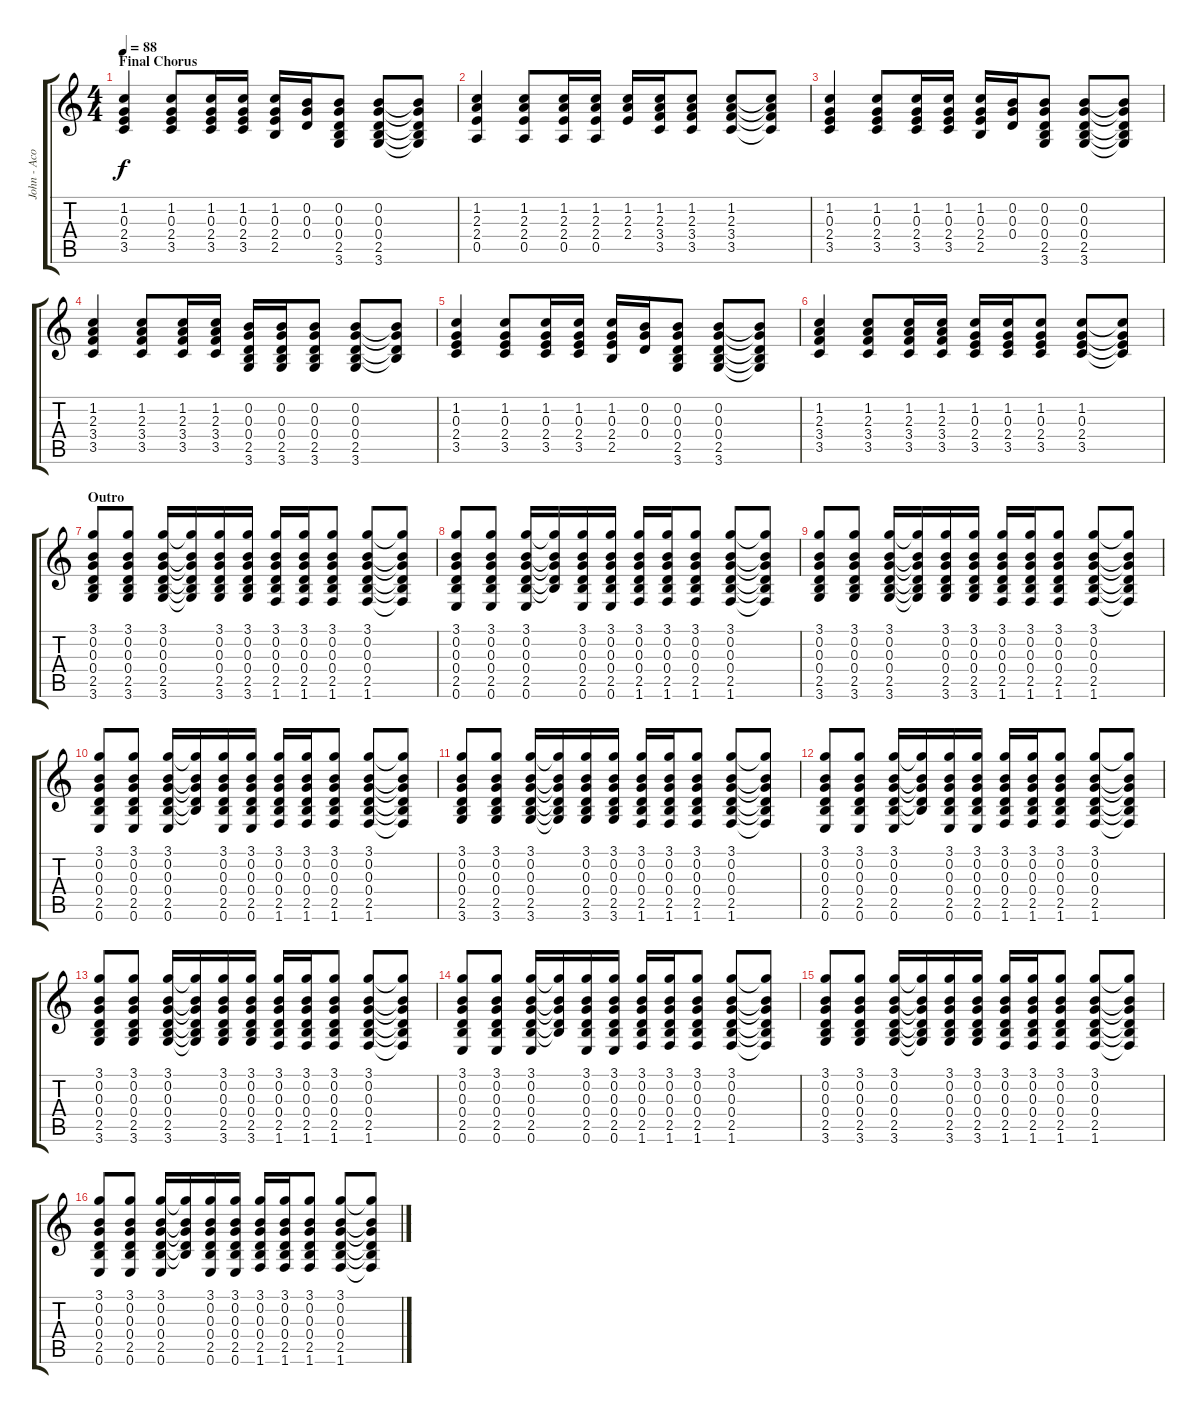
\track ("John - Acoustic" "John - Aco") {instrument acousticguitarsteel}
\staff {score tabs}
\tuning (E4 B3 G3 D3 A2 E2) {hide}
\ts (4 4)
\section ("" "Final Chorus")
\tempo 88
\clef g2
\ks c
(1.2 0.3 2.4 3.5).4{dy f} (1.2 0.3 2.4 3.5).8 (1.2 0.3 2.4 3.5).16 (1.2 0.3 2.4 3.5).16 (1.2 0.3 2.4 2.5).16 (0.2 0.3 0.4).16 (0.2 0.3 0.4 2.5 3.6).8 (0.2 0.3 0.4 2.5 3.6).8 (0.2{t} 0.3{t} 0.4{t} 2.5{t} 3.6{t}).8 |
(1.2 2.3 2.4 0.5).4 (1.2 2.3 2.4 0.5).8 (1.2 2.3 2.4 0.5).16 (1.2 2.3 2.4 0.5).16 (1.2 2.3 2.4).16 (1.2 2.3 3.4 3.5).16 (1.2 2.3 3.4 3.5).8 (1.2 2.3 3.4 3.5).8 (1.2{t} 2.3{t} 3.4{t} 3.5{t}).8 |
(1.2 0.3 2.4 3.5).4 (1.2 0.3 2.4 3.5).8 (1.2 0.3 2.4 3.5).16 (1.2 0.3 2.4 3.5).16 (1.2 0.3 2.4 2.5).16 (0.2 0.3 0.4).16 (0.2 0.3 0.4 2.5 3.6).8 (0.2 0.3 0.4 2.5 3.6).8 (0.2{t} 0.3{t} 0.4{t} 2.5{t} 3.6{t}).8 |
(1.2 2.3 3.4 3.5).4 (1.2 2.3 3.4 3.5).8 (1.2 2.3 3.4 3.5).16 (1.2 2.3 3.4 3.5).16 (0.2 0.3 0.4 2.5 3.6).16 (0.2 0.3 0.4 2.5 3.6).16 (0.2 0.3 0.4 2.5 3.6).8 (0.2 0.3 0.4 2.5 3.6).8 (0.2{t} 0.3{t} 0.4{t} 2.5{t}).8 |
(1.2 0.3 2.4 3.5).4 (1.2 0.3 2.4 3.5).8 (1.2 0.3 2.4 3.5).16 (1.2 0.3 2.4 3.5).16 (1.2 0.3 2.4 2.5).16 (0.2 0.3 0.4).16 (0.2 0.3 0.4 2.5 3.6).8 (0.2 0.3 0.4 2.5 3.6).8 (0.2{t} 0.3{t} 0.4{t} 2.5{t} 3.6{t}).8 |
(1.2 2.3 3.4 3.5).4 (1.2 2.3 3.4 3.5).8 (1.2 2.3 3.4 3.5).16 (1.2 2.3 3.4 3.5).16 (1.2 0.3 2.4 3.5).16 (1.2 0.3 2.4 3.5).16 (1.2 0.3 2.4 3.5).8 (1.2 0.3 2.4 3.5).8 (1.2{t} 0.3{t} 2.4{t} 3.5{t}).8 |
\section ("" "Outro")
(3.1 0.2 0.3 0.4 2.5 3.6).8 (3.1 0.2 0.3 0.4 2.5 3.6).8 (3.1 0.2 0.3 0.4 2.5 3.6).16 (3.1{t} 0.2{t} 0.3{t} 0.4{t} 2.5{t} 3.6{t}).16 (3.1 0.2 0.3 0.4 2.5 3.6).16 (3.1 0.2 0.3 0.4 2.5 3.6).16 (3.1 0.2 0.3 0.4 2.5 1.6).16 (3.1 0.2 0.3 0.4 2.5 1.6).16 (3.1 0.2 0.3 0.4 2.5 1.6).8 (3.1 0.2 0.3 0.4 2.5 1.6).8 (3.1{t} 0.2{t} 0.3{t} 0.4{t} 2.5{t} 1.6{t}).8 |
(3.1 0.2 0.3 0.4 2.5 0.6).8 (3.1 0.2 0.3 0.4 2.5 0.6).8 (3.1 0.2 0.3 0.4 2.5 0.6).16 (3.1{t} 0.2{t} 0.3{t} 0.4{t} 2.5{t}).16 (3.1 0.2 0.3 0.4 2.5 0.6).16 (3.1 0.2 0.3 0.4 2.5 0.6).16 (3.1 0.2 0.3 0.4 2.5 1.6).16 (3.1 0.2 0.3 0.4 2.5 1.6).16 (3.1 0.2 0.3 0.4 2.5 1.6).8 (3.1 0.2 0.3 0.4 2.5 1.6).8 (3.1{t} 0.2{t} 0.3{t} 0.4{t} 2.5{t} 1.6{t}).8 |
(3.1 0.2 0.3 0.4 2.5 3.6).8 (3.1 0.2 0.3 0.4 2.5 3.6).8 (3.1 0.2 0.3 0.4 2.5 3.6).16 (3.1{t} 0.2{t} 0.3{t} 0.4{t} 2.5{t} 3.6{t}).16 (3.1 0.2 0.3 0.4 2.5 3.6).16 (3.1 0.2 0.3 0.4 2.5 3.6).16 (3.1 0.2 0.3 0.4 2.5 1.6).16 (3.1 0.2 0.3 0.4 2.5 1.6).16 (3.1 0.2 0.3 0.4 2.5 1.6).8 (3.1 0.2 0.3 0.4 2.5 1.6).8 (3.1{t} 0.2{t} 0.3{t} 0.4{t} 2.5{t} 1.6{t}).8 |
(3.1 0.2 0.3 0.4 2.5 0.6).8 (3.1 0.2 0.3 0.4 2.5 0.6).8 (3.1 0.2 0.3 0.4 2.5 0.6).16 (3.1{t} 0.2{t} 0.3{t} 0.4{t} 2.5{t}).16 (3.1 0.2 0.3 0.4 2.5 0.6).16 (3.1 0.2 0.3 0.4 2.5 0.6).16 (3.1 0.2 0.3 0.4 2.5 1.6).16 (3.1 0.2 0.3 0.4 2.5 1.6).16 (3.1 0.2 0.3 0.4 2.5 1.6).8 (3.1 0.2 0.3 0.4 2.5 1.6).8 (3.1{t} 0.2{t} 0.3{t} 0.4{t} 2.5{t} 1.6{t}).8 |
(3.1 0.2 0.3 0.4 2.5 3.6).8 (3.1 0.2 0.3 0.4 2.5 3.6).8 (3.1 0.2 0.3 0.4 2.5 3.6).16 (3.1{t} 0.2{t} 0.3{t} 0.4{t} 2.5{t} 3.6{t}).16 (3.1 0.2 0.3 0.4 2.5 3.6).16 (3.1 0.2 0.3 0.4 2.5 3.6).16 (3.1 0.2 0.3 0.4 2.5 1.6).16 (3.1 0.2 0.3 0.4 2.5 1.6).16 (3.1 0.2 0.3 0.4 2.5 1.6).8 (3.1 0.2 0.3 0.4 2.5 1.6).8 (3.1{t} 0.2{t} 0.3{t} 0.4{t} 2.5{t} 1.6{t}).8 |
(3.1 0.2 0.3 0.4 2.5 0.6).8 (3.1 0.2 0.3 0.4 2.5 0.6).8 (3.1 0.2 0.3 0.4 2.5 0.6).16 (3.1{t} 0.2{t} 0.3{t} 0.4{t} 2.5{t}).16 (3.1 0.2 0.3 0.4 2.5 0.6).16 (3.1 0.2 0.3 0.4 2.5 0.6).16 (3.1 0.2 0.3 0.4 2.5 1.6).16 (3.1 0.2 0.3 0.4 2.5 1.6).16 (3.1 0.2 0.3 0.4 2.5 1.6).8 (3.1 0.2 0.3 0.4 2.5 1.6).8 (3.1{t} 0.2{t} 0.3{t} 0.4{t} 2.5{t} 1.6{t}).8 |
(3.1 0.2 0.3 0.4 2.5 3.6).8 (3.1 0.2 0.3 0.4 2.5 3.6).8 (3.1 0.2 0.3 0.4 2.5 3.6).16 (3.1{t} 0.2{t} 0.3{t} 0.4{t} 2.5{t} 3.6{t}).16 (3.1 0.2 0.3 0.4 2.5 3.6).16 (3.1 0.2 0.3 0.4 2.5 3.6).16 (3.1 0.2 0.3 0.4 2.5 1.6).16 (3.1 0.2 0.3 0.4 2.5 1.6).16 (3.1 0.2 0.3 0.4 2.5 1.6).8 (3.1 0.2 0.3 0.4 2.5 1.6).8 (3.1{t} 0.2{t} 0.3{t} 0.4{t} 2.5{t} 1.6{t}).8 |
(3.1 0.2 0.3 0.4 2.5 0.6).8 (3.1 0.2 0.3 0.4 2.5 0.6).8 (3.1 0.2 0.3 0.4 2.5 0.6).16 (3.1{t} 0.2{t} 0.3{t} 0.4{t} 2.5{t}).16 (3.1 0.2 0.3 0.4 2.5 0.6).16 (3.1 0.2 0.3 0.4 2.5 0.6).16 (3.1 0.2 0.3 0.4 2.5 1.6).16 (3.1 0.2 0.3 0.4 2.5 1.6).16 (3.1 0.2 0.3 0.4 2.5 1.6).8 (3.1 0.2 0.3 0.4 2.5 1.6).8 (3.1{t} 0.2{t} 0.3{t} 0.4{t} 2.5{t} 1.6{t}).8 |
(3.1 0.2 0.3 0.4 2.5 3.6).8 (3.1 0.2 0.3 0.4 2.5 3.6).8 (3.1 0.2 0.3 0.4 2.5 3.6).16 (3.1{t} 0.2{t} 0.3{t} 0.4{t} 2.5{t} 3.6{t}).16 (3.1 0.2 0.3 0.4 2.5 3.6).16 (3.1 0.2 0.3 0.4 2.5 3.6).16 (3.1 0.2 0.3 0.4 2.5 1.6).16 (3.1 0.2 0.3 0.4 2.5 1.6).16 (3.1 0.2 0.3 0.4 2.5 1.6).8 (3.1 0.2 0.3 0.4 2.5 1.6).8 (3.1{t} 0.2{t} 0.3{t} 0.4{t} 2.5{t} 1.6{t}).8 |
(3.1 0.2 0.3 0.4 2.5 0.6).8 (3.1 0.2 0.3 0.4 2.5 0.6).8 (3.1 0.2 0.3 0.4 2.5 0.6).16 (3.1{t} 0.2{t} 0.3{t} 0.4{t} 2.5{t}).16 (3.1 0.2 0.3 0.4 2.5 0.6).16 (3.1 0.2 0.3 0.4 2.5 0.6).16 (3.1 0.2 0.3 0.4 2.5 1.6).16 (3.1 0.2 0.3 0.4 2.5 1.6).16 (3.1 0.2 0.3 0.4 2.5 1.6).8 (3.1 0.2 0.3 0.4 2.5 1.6).8 (3.1{t} 0.2{t} 0.3{t} 0.4{t} 2.5{t} 1.6{t}).8
